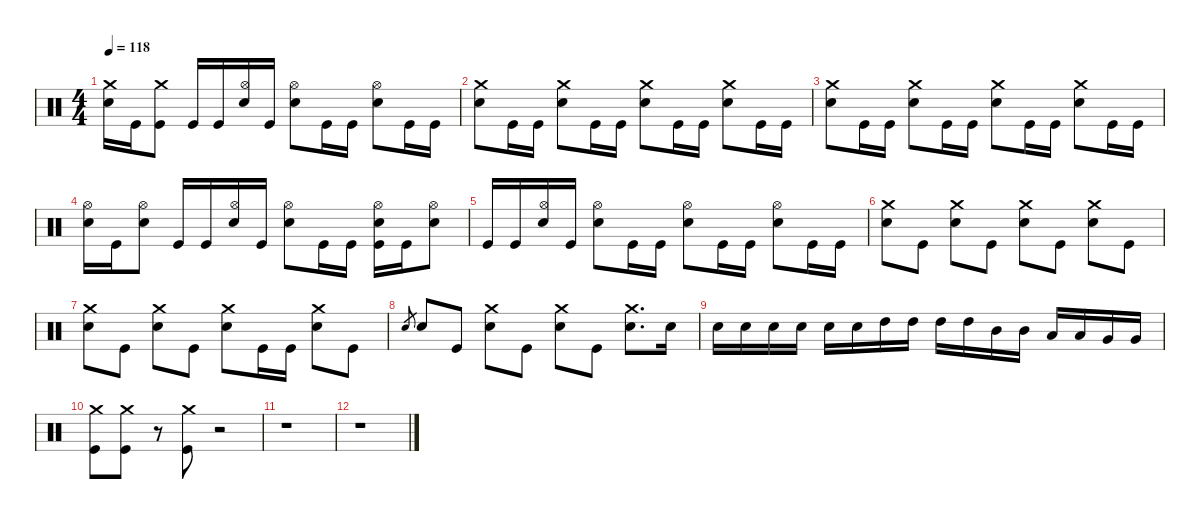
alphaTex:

\defaultSystemsLayout 4
\hideDynamics
\bracketExtendMode nobrackets
\singleTrackTrackNamePolicy hidden
\multiTrackTrackNamePolicy hidden
\otherSystemsTrackNameOrientation horizontal
\track ("Drum" "drm.") {instrument percussion}
\staff {score}
\articulation defaults
\ts (4 4)
\tempo 118
\clef neutral
\ks c
("Snare (hit) 2" "Crash medium (hit)").16{dy f beam Down} "Kick (hit)".16{beam Down} ("Kick (hit)" "Crash medium (hit)").8{beam Down} "Kick (hit)".16{beam Up} "Kick (hit)".16{beam Up} ("Snare (hit) 2" "Hi-Hat (open)").16{beam Up} "Kick (hit)".16{beam Up} ("Snare (hit) 2" "Hi-Hat (open)").8{beam Down} "Kick (hit)".16{beam Down} "Kick (hit)".16{beam Down} ("Snare (hit) 2" "Hi-Hat (open)").8{beam Down} "Kick (hit)".16{beam Down} "Kick (hit)".16{beam Down} |
("Snare (hit) 2" "Crash medium (hit)").8{beam Down} "Kick (hit)".16{beam Down} "Kick (hit)".16{beam Down} ("Snare (hit) 2" "Crash medium (hit)").8{beam Down} "Kick (hit)".16{beam Down} "Kick (hit)".16{beam Down} ("Snare (hit) 2" "Crash medium (hit)").8{beam Down} "Kick (hit)".16{beam Down} "Kick (hit)".16{beam Down} ("Snare (hit) 2" "Crash medium (hit)").8{beam Down} "Kick (hit)".16{beam Down} "Kick (hit)".16{beam Down} |
("Snare (hit) 2" "Crash medium (hit)").8{beam Down} "Kick (hit)".16{beam Down} "Kick (hit)".16{beam Down} ("Snare (hit) 2" "Crash medium (hit)").8{beam Down} "Kick (hit)".16{beam Down} "Kick (hit)".16{beam Down} ("Snare (hit) 2" "Crash medium (hit)").8{beam Down} "Kick (hit)".16{beam Down} "Kick (hit)".16{beam Down} ("Snare (hit) 2" "Crash medium (hit)").8{beam Down} "Kick (hit)".16{beam Down} "Kick (hit)".16{beam Down} |
("Snare (hit) 2" "Hi-Hat (open)").16{beam Down} "Kick (hit)".16{beam Down} ("Snare (hit) 2" "Hi-Hat (open)").8{beam Down} "Kick (hit)".16{beam Up} "Kick (hit)".16{beam Up} ("Snare (hit) 2" "Hi-Hat (open)").16{beam Up} "Kick (hit)".16{beam Up} ("Snare (hit) 2" "Hi-Hat (open)").8{beam Down} "Kick (hit)".16{beam Down} "Kick (hit)".16{beam Down} ("Kick (hit)" "Snare (hit) 2" "Hi-Hat (open)").16{beam Down} "Kick (hit)".16{beam Down} ("Snare (hit) 2" "Hi-Hat (open)").8{beam Down} |
"Kick (hit)".16{beam Up} "Kick (hit)".16{beam Up} ("Snare (hit) 2" "Hi-Hat (open)").16{beam Up} "Kick (hit)".16{beam Up} ("Snare (hit) 2" "Hi-Hat (open)").8{beam Down} "Kick (hit)".16{beam Down} "Kick (hit)".16{beam Down} ("Snare (hit) 2" "Hi-Hat (open)").8{beam Down} "Kick (hit)".16{beam Down} "Kick (hit)".16{beam Down} ("Snare (hit) 2" "Hi-Hat (open)").8{beam Down} "Kick (hit)".16{beam Down} "Kick (hit)".16{beam Down} |
("Snare (hit) 2" "Crash medium (hit)").8{beam Down} "Kick (hit)".8{beam Down} ("Snare (hit) 2" "Crash medium (hit)").8{beam Down} "Kick (hit)".8{beam Down} ("Snare (hit) 2" "Crash medium (hit)").8{beam Down} "Kick (hit)".8{beam Down} ("Snare (hit) 2" "Crash medium (hit)").8{beam Down} "Kick (hit)".8{beam Down} |
("Snare (hit) 2" "Crash medium (hit)").8{beam Down} "Kick (hit)".8{beam Down} ("Snare (hit) 2" "Crash medium (hit)").8{beam Down} "Kick (hit)".8{beam Down} ("Snare (hit) 2" "Crash medium (hit)").8{beam Down} "Kick (hit)".16{beam Down} "Kick (hit)".16{beam Down} ("Snare (hit) 2" "Crash medium (hit)").8{beam Down} "Kick (hit)".8{beam Down} |
"Electric Snare (hit)".8{gr dy mf beam Up} "Snare (hit) 2".8{dy f beam Up} "Kick (hit)".8{beam Up} ("Snare (hit) 2" "Crash medium (hit)").8{beam Down} "Kick (hit)".8{beam Down} ("Snare (hit) 2" "Crash medium (hit)").8{beam Down} "Kick (hit)".8{beam Down} ("Snare (hit) 2" "Crash medium (hit)").8{d beam Down} "Snare (hit) 2".16{beam Down} |
"Snare (hit) 2".16{beam Down} "Snare (hit) 2".16{beam Down} "Snare (hit) 2".16{beam Down} "Snare (hit) 2".16{beam Down} "Snare (hit) 2".16{beam Down} "Snare (hit) 2".16{beam Down} "High Tom (hit)".16{beam Down} "High Tom (hit)".16{beam Down} "High Tom (hit)".16{beam Down} "High Tom (hit)".16{beam Down} "Mid Tom (hit)".16{beam Down} "Mid Tom (hit)".16{beam Down} "Low Tom (hit)".16{beam Up} "Low Tom (hit)".16{beam Up} "Very Low Tom (hit)".16{beam Up} "Very Low Tom (hit)".16{beam Up} |
("Kick (hit)" "Crash medium (hit)").8{beam Down} ("Kick (hit)" "Crash medium (hit)").8{beam Down} r.8{beam Down} ("Kick (hit)" "Crash medium (hit)").8{beam Down} r.2{beam Down} |
r.1{beam Down} |
r.1{beam Down}
